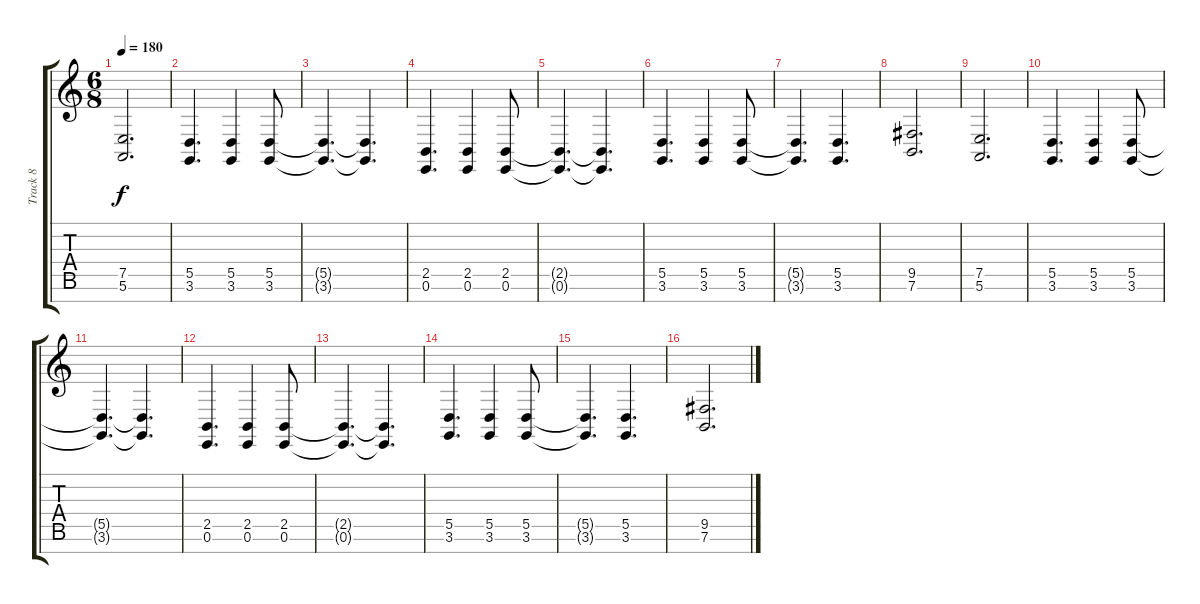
\track ("Track 8" "Track 8") {instrument acousticgrandpiano}
\staff {score tabs}
\tuning (E4 B3 G3 D3 A2 E2 B1) {hide}
\ts (6 8)
\tempo 180
\clef g2
\ks c
(7.5 5.6).2{d dy f} |
(5.5 3.6).4{d} (5.5 3.6).4 (5.5 3.6).8 |
(5.5{t} 3.6{t}).4{d} (5.5{t} 3.6{t}).4{d} |
(2.5 0.6).4{d} (2.5 0.6).4 (2.5 0.6).8 |
(2.5{t} 0.6{t}).4{d} (2.5{t} 0.6{t}).4{d} |
(5.5 3.6).4{d} (5.5 3.6).4 (5.5 3.6).8 |
(5.5{t} 3.6{t}).4{d} (5.5 3.6).4{d} |
(9.5 7.6).2{d} |
(7.5 5.6).2{d} |
(5.5 3.6).4{d} (5.5 3.6).4 (5.5 3.6).8 |
(5.5{t} 3.6{t}).4{d} (5.5{t} 3.6{t}).4{d} |
(2.5 0.6).4{d} (2.5 0.6).4 (2.5 0.6).8 |
(2.5{t} 0.6{t}).4{d} (2.5{t} 0.6{t}).4{d} |
(5.5 3.6).4{d} (5.5 3.6).4 (5.5 3.6).8 |
(5.5{t} 3.6{t}).4{d} (5.5 3.6).4{d} |
(9.5 7.6).2{d}
